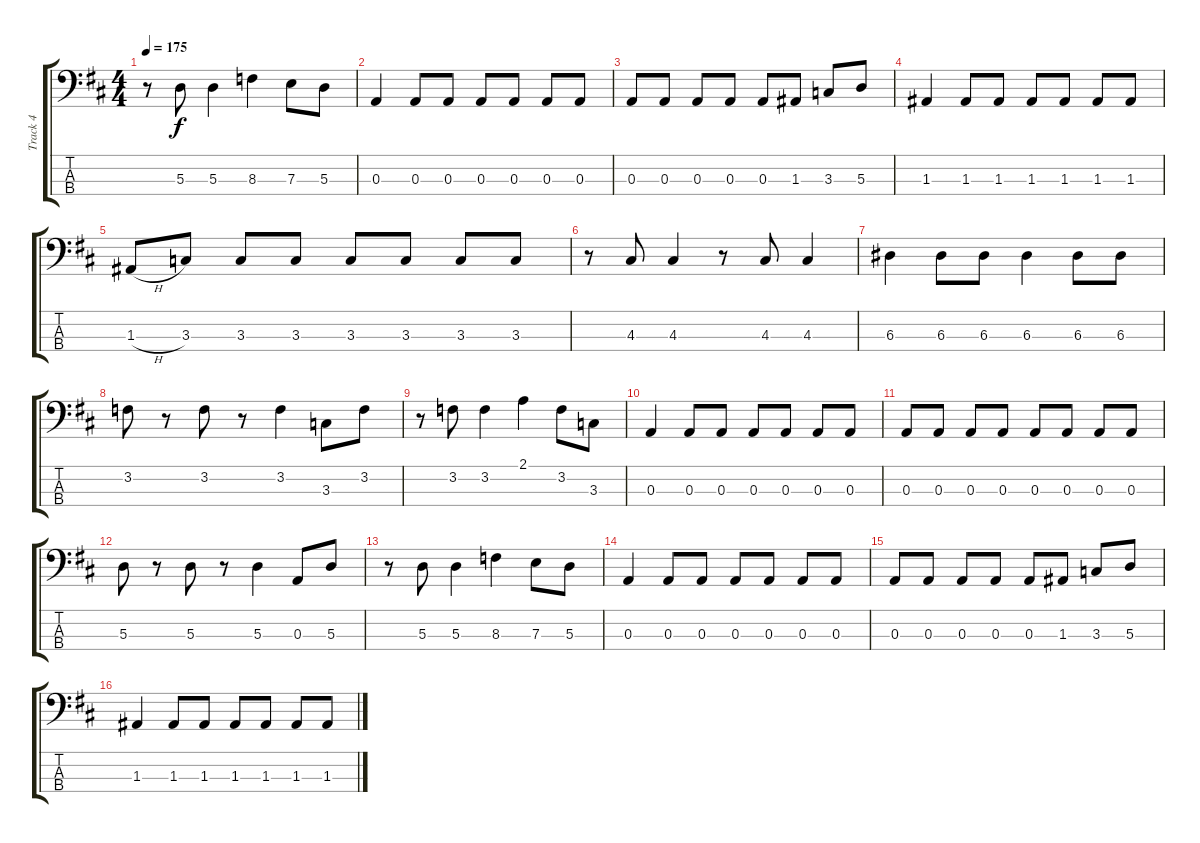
\track ("Track 4" "Track 4") {instrument electricbassfinger}
\staff {score tabs}
\tuning (G2 D2 A1 E1) {hide}
\ts (4 4)
\tempo 175
\clef f4
\ks d
r.8{dy f} 5.3.8 5.3.4 8.3.4 7.3.8 5.3.8 |
0.3.4 0.3.8 0.3.8 0.3.8 0.3.8 0.3.8 0.3.8 |
0.3.8 0.3.8 0.3.8 0.3.8 0.3.8 1.3.8 3.3.8 5.3.8 |
1.3.4 1.3.8 1.3.8 1.3.8 1.3.8 1.3.8 1.3.8 |
1.3{h}.8 3.3.8 3.3.8 3.3.8 3.3.8 3.3.8 3.3.8 3.3.8 |
r.8 4.3.8 4.3.4 r.8 4.3.8 4.3.4 |
6.3.4 6.3.8 6.3.8 6.3.4 6.3.8 6.3.8 |
3.2.8 r.8 3.2.8 r.8 3.2.4 3.3.8 3.2.8 |
r.8 3.2.8 3.2.4 2.1.4 3.2.8 3.3.8 |
0.3.4 0.3.8 0.3.8 0.3.8 0.3.8 0.3.8 0.3.8 |
0.3.8 0.3.8 0.3.8 0.3.8 0.3.8 0.3.8 0.3.8 0.3.8 |
5.3.8 r.8 5.3.8 r.8 5.3.4 0.3.8 5.3.8 |
r.8 5.3.8 5.3.4 8.3.4 7.3.8 5.3.8 |
0.3.4 0.3.8 0.3.8 0.3.8 0.3.8 0.3.8 0.3.8 |
0.3.8 0.3.8 0.3.8 0.3.8 0.3.8 1.3.8 3.3.8 5.3.8 |
1.3.4 1.3.8 1.3.8 1.3.8 1.3.8 1.3.8 1.3.8
